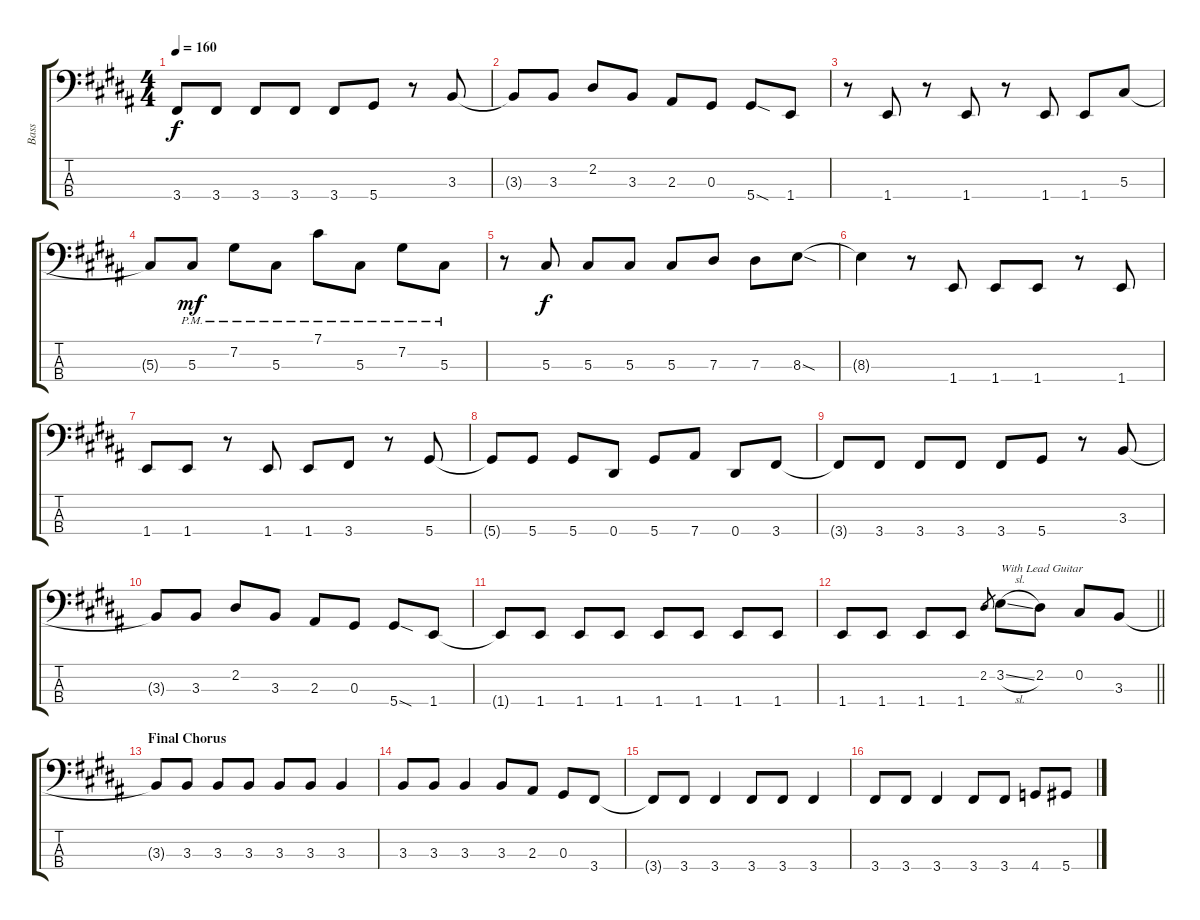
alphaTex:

\track ("Bass" "Bass") {instrument electricbassfinger}
\staff {score tabs}
\tuning (Gb2 Db2 Ab1 Eb1) {hide}
\ts (4 4)
\tempo 160
\clef f4
\ks b
3.4{t}.8{dy f} 3.4.8 3.4.8 3.4.8 3.4.8 5.4.8 r.8 3.3.8 |
3.3{t}.8 3.3.8 2.2.8 3.3.8 2.3.8 0.3.8 5.4{sod}.8 1.4.8 |
r.8 1.4.8 r.8 1.4.8 r.8 1.4.8 1.4.8 5.3.8 |
5.3{t}.8 5.3{pm}.8{dy mf} 7.2{pm}.8 5.3{pm}.8 7.1{pm}.8 5.3{pm}.8 7.2{pm}.8 5.3{pm}.8 |
r.8 5.3.8{dy f} 5.3.8 5.3.8 5.3.8 7.3.8 7.3.8 8.3{sod}.8 |
8.3{t}.4 r.8 1.4.8 1.4.8 1.4.8 r.8 1.4.8 |
1.4.8 1.4.8 r.8 1.4.8 1.4.8 3.4.8 r.8 5.4.8 |
5.4{t}.8 5.4.8 5.4.8 0.4.8 5.4.8 7.4.8 0.4.8 3.4.8 |
3.4{t}.8 3.4.8 3.4.8 3.4.8 3.4.8 5.4.8 r.8 3.3.8 |
3.3{t}.8 3.3.8 2.2.8 3.3.8 2.3.8 0.3.8 5.4{sod}.8 1.4.8 |
1.4{t}.8 1.4.8 1.4.8 1.4.8 1.4.8 1.4.8 1.4.8 1.4.8 |
\barLineRight lightlight
1.4.8 1.4.8 1.4.8 1.4.8 2.2.8{gr} 3.2{sl}.8{txt "With Lead Guitar"} 2.2.8 0.2.8 3.3.8 |
\section ("" "Final Chorus")
3.3{t}.8 3.3.8 3.3.8 3.3.8 3.3.8 3.3.8 3.3.4 |
3.3.8 3.3.8 3.3.4 3.3.8 2.3.8 0.3.8 3.4.8 |
3.4{t}.8 3.4.8 3.4.4 3.4.8 3.4.8 3.4.4 |
3.4.8 3.4.8 3.4.4 3.4.8 3.4.8 4.4.8 5.4.8
